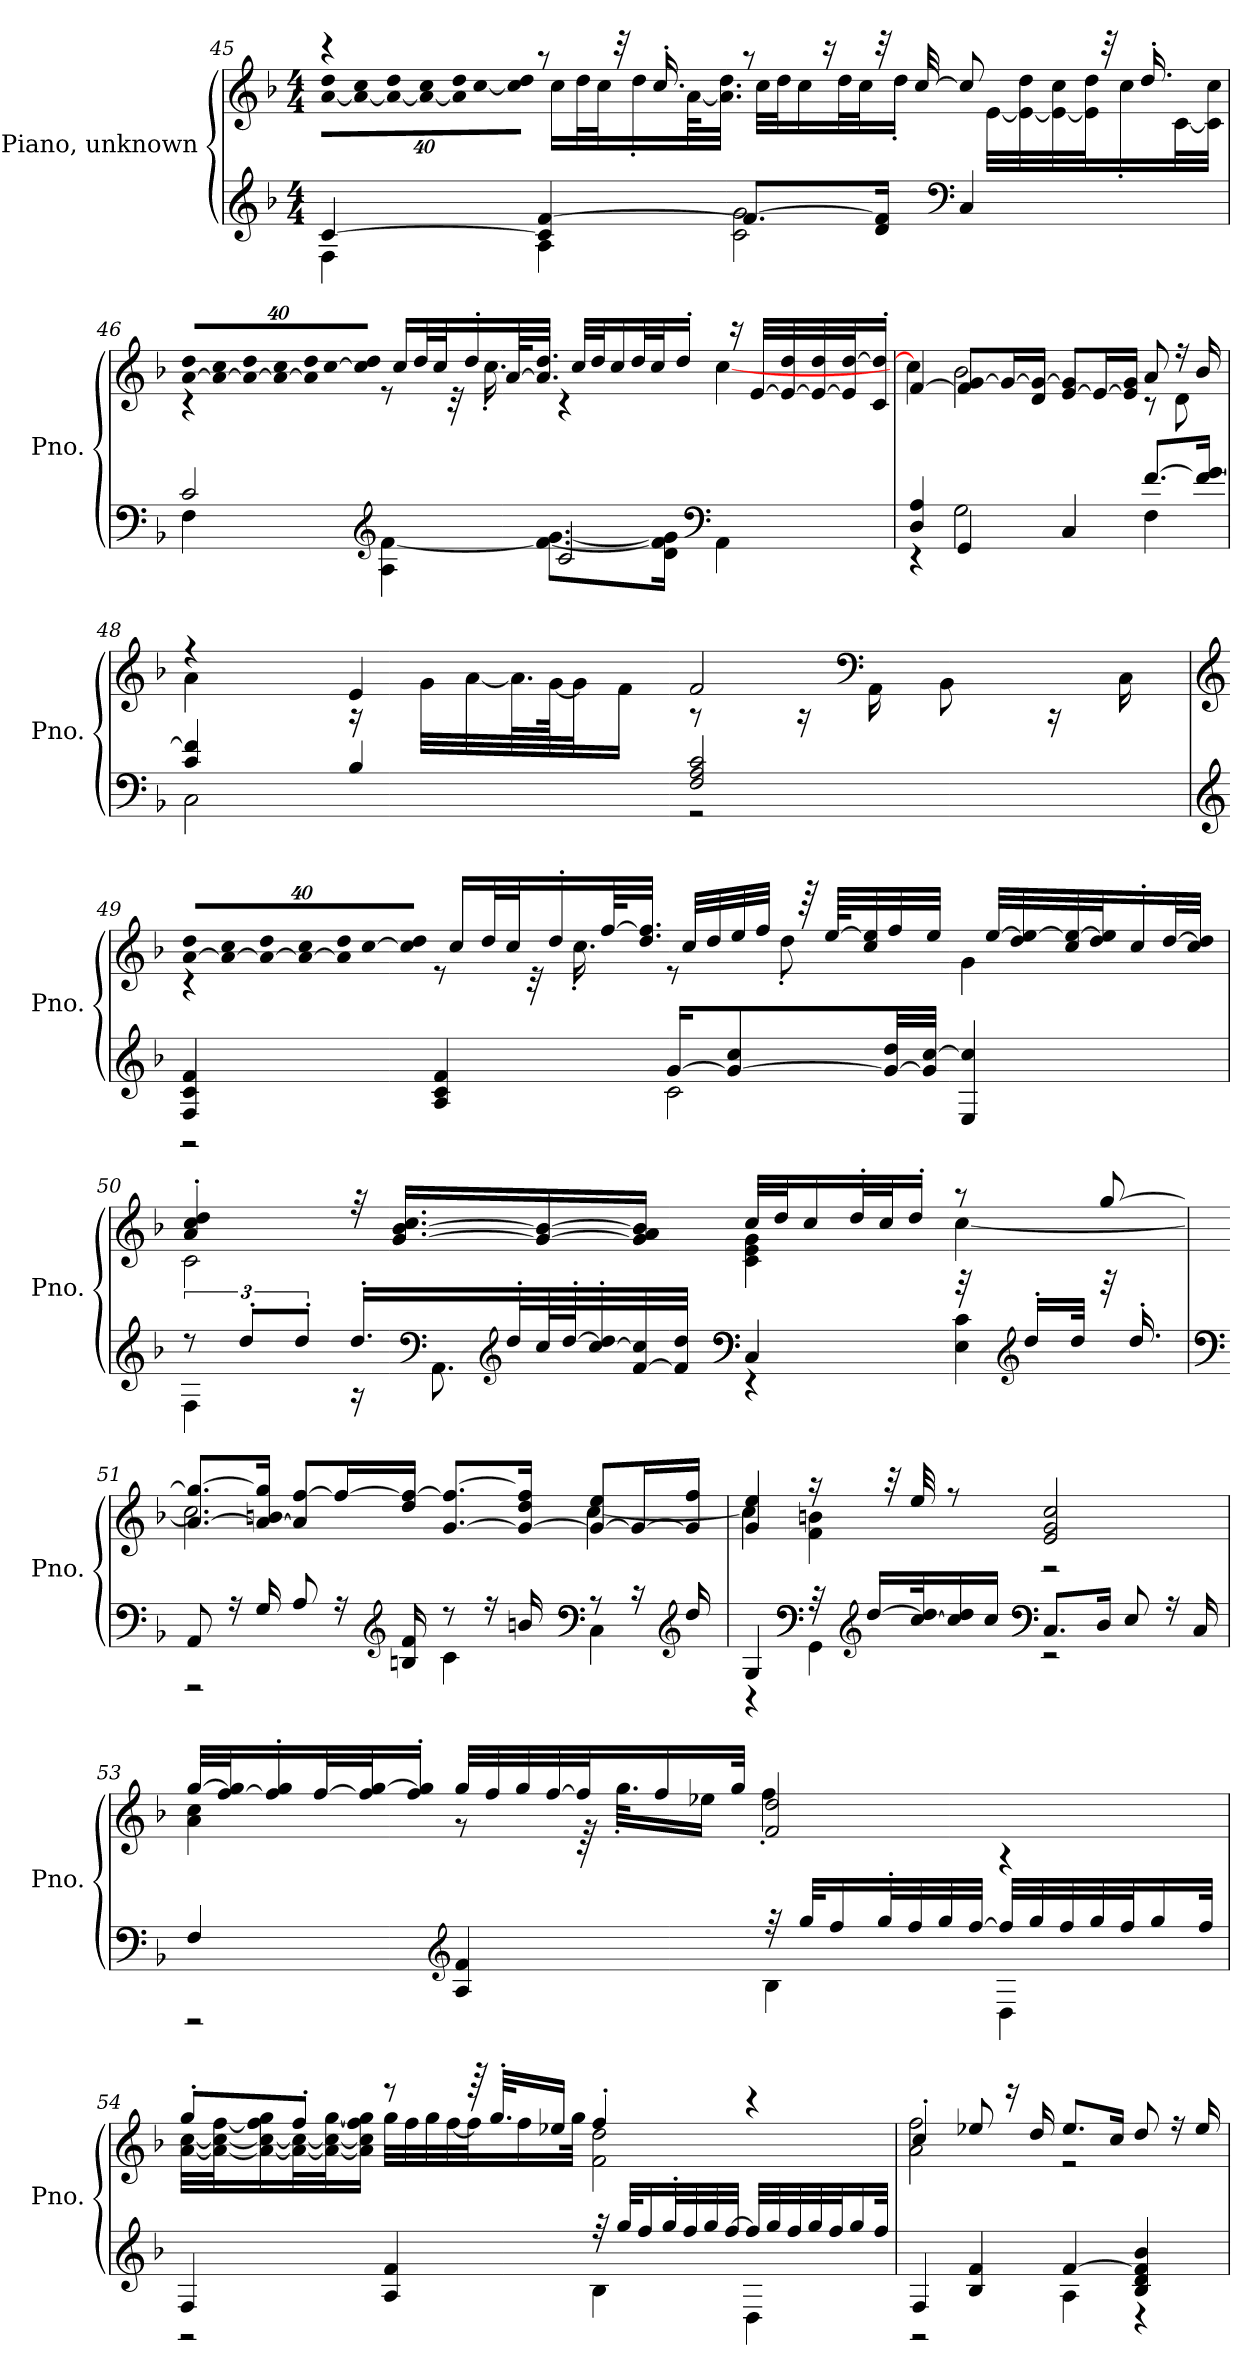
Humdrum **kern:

**kern	**kern
*part1	*part1
*staff2	*staff1
*I"Piano, unknown	*
*I'Pno.	*
!!LO:LB:g=z
*clefG2	*clefG2
*k[b-]	*k[b-]
*M4/4	*M4/4
=45	=45
*^	*^
*	*	*	*Xbrackettup
!	!	!	!LO:N:vis=32
[4c/	4F\	4r	[640%23a\ 640%23dd\LLL
!	!	!	!LO:N:vis=32
.	.	.	640%23a\_ 640%23cc\
!	!	!	!LO:N:vis=32
.	.	.	640%23a\_ 640%23dd\
!	!	!	!LO:N:vis=32
.	.	.	640%23a\_ 640%23cc\
!	!	!	!LO:N:vis=32
.	.	.	640%23a\] 640%23dd\
!	!	!	!LO:N:vis=32
.	.	.	[640%23cc\
!	!	!	!LO:N:vis=32
.	.	.	640%23cc\] 640%23dd\JJJ
4c/] [4f/	4A\	8r	.
.	.	.	16cc\LL
.	.	.	32dd\L
.	.	.	32cc\J
.	.	32r	.
.	.	.	16dd'\
.	.	16.cc'/	.
.	.	.	[64a\KL
.	.	.	32.a\] 32.dd\JJJ
8.f/L_	2c\ 2g\	8r	.
.	.	.	32cc\LLL
.	.	.	32dd\J
.	.	.	16cc\
.	.	16r	.
.	.	.	32dd\L
.	.	.	32cc\J
16d/ 16f/]Jk	.	32r	.
.	.	.	16dd'\JJ
.	.	[32cc/	.
*clefF4	*	*	*
4C/	.	8cc/]	.
.	.	.	[32e\LLL
.	.	.	32e\_ 32dd\
.	.	.	32e\_ 32cc\
.	.	.	32e\] 32dd\J
.	.	32r	.
.	.	.	16cc'\
.	.	16.dd'/	.
.	.	.	[32c\L
.	.	.	32c\] 32cc\JJJ
640ryy	640ryy	640ryy	.
!!LO:PB:g=z	!!
=46	=46	=46	=46
!	!	!LO:N:vis=32	!
2c/	4F\	[640%23a/ 640%23dd/LLL	4r
!	!	!LO:N:vis=32	!
.	.	640%23a/_ 640%23cc/	.
!	!	!LO:N:vis=32	!
.	.	640%23a/_ 640%23dd/	.
!	!	!LO:N:vis=32	!
.	.	640%23a/_ 640%23cc/	.
!	!	!LO:N:vis=32	!
.	.	640%23a/] 640%23dd/	.
!	!	!LO:N:vis=32	!
.	.	[640%23cc/	.
!	!	!LO:N:vis=32	!
.	.	640%23cc/] 640%23dd/JJJ	.
*clefG2	*	*	*
.	4A\ [4f\	.	8r
.	.	16cc/LL	.
.	.	32dd/L	.
.	.	32cc/J	.
.	.	.	32r
.	.	16dd'/	.
.	.	.	16.cc'\
.	.	[64a/KL	.
.	.	32.a/] 32.dd/JJJ	.
2c/	8.f\_ [8.g\L	.	4r
.	.	32cc/LLL	.
.	.	32dd/J	.
.	.	16cc/	.
.	.	32dd/L	.
.	.	32cc/J	.
.	16d\ 16f\] 16g\]Jk	.	.
.	.	16dd'/JJ	.
*clefF4	*	*	*
.	4AA\	.	[4cc\
.	.	16r	.
.	.	[32e/LLL	.
.	.	32e/_ 32dd/	.
.	.	32e/_ 32dd/	.
.	.	32e/] [32dd/J	.
.	.	16c/' 16dd/]'JJ	.
640ryy	640ryy	.	640ryy
!!LO:LB:g=z	!!
=47	=47	=47	=47
4D/ 4A/	4r	[4f/	4cc\]
4GG/	2G\	8f/] [8g/L	2b-\
.	.	16g/L_	.
.	.	16d/ 16g/_JJ	.
4C/	.	[8e/ 8g/]L	.
.	.	16e/L_	.
.	.	16e/] 16g/JJ	.
[8.f/L	4F\	8a/	8r
.	.	16r	8d\
16f/_ 16g/Jk	.	16b-/	.
=48	=48	=48	=48
4c/ 4f/]	2C\	4r	4a\
4B-/	.	4e/	16r
.	.	.	32g\LLL
.	.	.	[32a\
.	.	.	64.a\L]
.	.	.	[128g\JK
.	.	.	32g\J]
.	.	.	16f\JJ
2F/ 2A/ 2c/	2r	2f/	8r
.	.	.	16r
*	*	*clefF4	*
.	.	.	16AA\
.	.	.	8BB-\
.	.	.	16r
.	.	.	16C\
!!LO:LB:g=z	!!
=49	=49	=49	=49
*clefG2	*	*clefG2	*
!	!	!LO:N:vis=32	!
4F/ 4c/ 4f/	2r	[640%23a/ 640%23dd/LLL	4r
!	!	!LO:N:vis=32	!
.	.	640%23a/_ 640%23cc/	.
!	!	!LO:N:vis=32	!
.	.	640%23a/_ 640%23dd/	.
!	!	!LO:N:vis=32	!
.	.	640%23a/_ 640%23cc/	.
!	!	!LO:N:vis=32	!
.	.	640%23a/] 640%23dd/	.
!	!	!LO:N:vis=32	!
.	.	[640%23cc/	.
!	!	!LO:N:vis=32	!
.	.	640%23cc/] 640%23dd/JJJ	.
4A/ 4c/ 4f/	.	.	8r
.	.	16cc/LL	.
.	.	32dd/L	.
.	.	32cc/J	.
.	.	.	32r
.	.	16dd'/	.
.	.	.	16.cc'\
.	.	[64ff/KL	.
.	.	32.dd/ 32.ff/]JJJ	.
[16g/KL	2c\	.	8r
.	.	32cc/LLL	.
.	.	32dd/	.
8g/_ 8cc/	.	.	.
.	.	32ee/	.
.	.	32ff/JJJ	.
.	.	.	8dd'\
.	.	64r	.
.	.	[64ee/KLLL	.
.	.	32cc/ 32ee/]	.
32g/_ 32dd/LL	.	.	.
.	.	32ff/	.
32g/] [32cc/JJJ	.	.	.
.	.	32ee/JJJ	.
4E/ 4cc/]	.	.	4g\
.	.	[32ee/LLL	.
.	.	32dd/ 32ee/_	.
.	.	32cc/ 32ee/_	.
.	.	32dd/ 32ee/]J	.
.	.	16cc'/	.
.	.	[32dd/L	.
.	.	32cc/ 32dd/]JJJ	.
640ryy	640ryy	.	640ryy
!!LO:LB:g=z	!!
=50	=50	=50	=50
12r	4F\	4a/' 4cc/' 4dd/'	2c\
12dd'/L	.	.	.
12dd'/J	.	.	.
16.dd'/LL	16r	32r	.
.	.	[16.g/ [16.b-/ 16.cc/LL	.
*clefF4	*	*	*
.	8.AA\	.	.
*clefG2	*	*	*
32dd'/L	.	.	.
64cc/L	.	16g/_ 16b-/_	.
[64dd'/J	.	.	.
[32cc/' 32dd/]'	.	.	.
[32f/ 32cc/]	.	16g/] 16a/ 16b-/]JJ	.
32f/] 32dd/JJJ	.	.	.
*clefF4	*	*	*
4C/	4r	32cc/LLL	4c\ 4e\ 4g\
.	.	32dd/J	.
.	.	16cc/	.
.	.	32dd'/L	.
.	.	32cc/J	.
.	.	16dd'/JJ	.
32r	4E\ 4c\	8r	[4cc\
*clefG2	*	*	*
16dd'/LL	.	.	.
32dd/JJk	.	.	.
32r	.	[8gg/	.
16.dd'/	.	.	.
!!LO:LB:g=z	!!
=51	=51	=51	=51
*clefF4	*	*	*
8AA/	2r	[8.a/ 8.gg/_L	2.cc\]
16r	.	.	.
16G/	.	16a/_ 16bn/ 16gg/]Jk	.
8A/	.	8a/] [8ff/L	.
16r	.	16ff/L_	.
*clefG2	*	*	*
16Bn/ 16f/	.	16dd/ 16ff/_JJ	.
8r	4c\	[8.g/ 8.ff/_L	.
16r	.	.	.
16bn/	.	16g/_ 16dd/ 16ff/]Jk	.
*clefF4	*	*	*
8r	4C\	8g/_ 8ee/L	[4cc\
16r	.	16g/L_	.
*clefG2	*	*	*
16dd/	.	16g/] 16ff/JJ	.
=52	=52	=52	=52
4G/	4r	4g/ 4ee/	4cc\]
*clefF4	*	*	*
32r	4GG\	16r	4f\ 4bn\
*clefG2	*	*	*
[16dd/LL	.	.	.
.	.	32r	.
[32cc/ 32dd/]K	.	32ee/	.
16cc/] 16dd/	.	8r	.
16cc/JJ	.	.	.
*clefF4	*	*	*
8.C/L	2r	2e/ 2g/ 2cc/	2r
16D/Jk	.	.	.
8E/	.	.	.
16r	.	.	.
16C/	.	.	.
!!LO:LB:g=z	!!
=53	=53	=53	=53
4F/	2r	[32gg/LLL	4a\ 4cc\
.	.	[32ff/ 32gg/]J	.
.	.	16ff/]' 16gg/'	.
.	.	[32ff/L	.
.	.	32ff/] [32gg/J	.
.	.	16ff/' 16gg/]'JJ	.
*clefG2	*	*	*
4A/ 4f/	.	32gg/LLL	8r
.	.	32ff/	.
.	.	32gg/	.
.	.	[32ff/	.
.	.	32ff/J]	64r
.	.	.	32.gg'\KLL
.	.	16ff/	.
.	.	.	16ee-X\JJ
.	.	32gg/JJk	.
32r	4B-\	2f/ 2dd/	4ff'\
32gg/KLL	.	.	.
16ff/	.	.	.
32gg'/L	.	.	.
32ff/	.	.	.
32gg/	.	.	.
[32ff/JJJ	.	.	.
32ff/LLL]	4D\	.	4r
32gg/	.	.	.
32ff/	.	.	.
32gg/	.	.	.
32ff/J	.	.	.
16gg/	.	.	.
32ff/JJk	.	.	.
!!LO:PB:g=z	!!
=54	=54	=54	=54
4F/	2r	8gg'/L	[32a\ [32cc\LLL
.	.	.	32a\_ 32cc\_ [32ff\J
.	.	.	16a\_ 16cc\_ 16ff\] 16gg\
.	.	8ff'/J	32a\_ 32cc\_L
.	.	.	32a\_ 32cc\_ [32gg\J
.	.	.	16a\] 16cc\] 16ff\ 16gg\]JJ
4A/ 4f/	.	8r	32gg\LLL
.	.	.	32ff\
.	.	.	32gg\
.	.	.	[32ff\
.	.	64r	32ff\J]
.	.	32.gg'/KLL	.
.	.	.	16ff\
.	.	16ee-X/JJ	.
.	.	.	32gg\JJk
32r	4B-\	4ff'/	2f\ 2dd\
32gg/KLL	.	.	.
16ff/	.	.	.
32gg'/L	.	.	.
32ff/	.	.	.
32gg/	.	.	.
[32ff/JJJ	.	.	.
32ff/LLL]	4D\	4r	.
32gg/	.	.	.
32ff/	.	.	.
32gg/	.	.	.
32ff/J	.	.	.
16gg/	.	.	.
32ff/JJk	.	.	.
=55	=55	=55	=55
4F/	2r	4cc'/	2a\ 2ff\
4B-/ 4f/	.	8ee-X/	.
.	.	16r	.
.	.	16dd/	.
[4f/	4A\	8.ee-/L	2r
.	.	16cc/Jk	.
4B-/ 4d/ 4f/] 4b-/	4r	8dd/	.
.	.	16r	.
.	.	16ee-/	.
*v	*v	*	*
*	*v	*v
=	=
*-	*-
